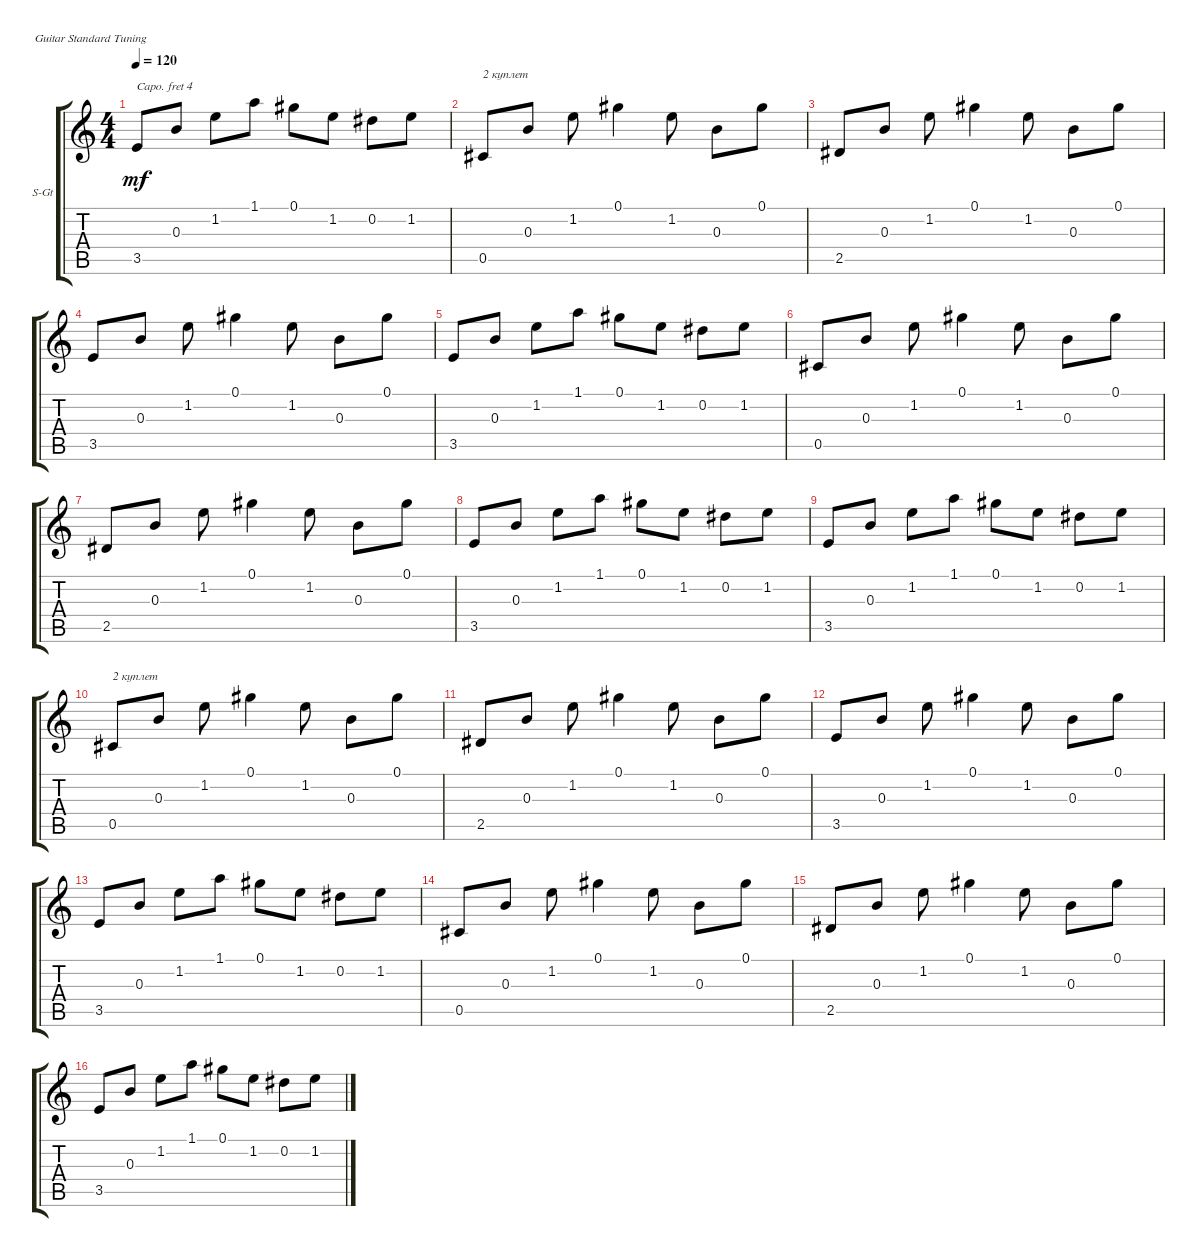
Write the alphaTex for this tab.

\defaultSystemsLayout 4
\bracketExtendMode groupsimilarinstruments
\firstSystemTrackNameOrientation horizontal
\otherSystemsTrackNameOrientation horizontal
\track ("Guitar 1" "S-Gt") {instrument acousticguitarsteel}
\staff {score tabs}
\capo 4
\tuning (E4 B3 G3 D3 A2 E2)
\ts (4 4)
\tempo 120
\clef g2
\ks c
3.5.8{dy mf} 0.3.8 1.2.8 1.1.8 0.1.8 1.2.8 0.2.8 1.2.8 |
0.5.8{txt "2 куплет"} 0.3.8 1.2.8 0.1.4 1.2.8 0.3.8 0.1.8 |
2.5.8 0.3.8 1.2.8 0.1.4 1.2.8 0.3.8 0.1.8 |
3.5.8 0.3.8 1.2.8 0.1.4 1.2.8 0.3.8 0.1.8 |
3.5.8 0.3.8 1.2.8 1.1.8 0.1.8 1.2.8 0.2.8 1.2.8 |
0.5.8 0.3.8 1.2.8 0.1.4 1.2.8 0.3.8 0.1.8 |
2.5.8 0.3.8 1.2.8 0.1.4 1.2.8 0.3.8 0.1.8 |
3.5.8 0.3.8 1.2.8 1.1.8 0.1.8 1.2.8 0.2.8 1.2.8 |
3.5.8 0.3.8 1.2.8 1.1.8 0.1.8 1.2.8 0.2.8 1.2.8 |
0.5.8{txt "2 куплет"} 0.3.8 1.2.8 0.1.4 1.2.8 0.3.8 0.1.8 |
2.5.8 0.3.8 1.2.8 0.1.4 1.2.8 0.3.8 0.1.8 |
3.5.8 0.3.8 1.2.8 0.1.4 1.2.8 0.3.8 0.1.8 |
3.5.8 0.3.8 1.2.8 1.1.8 0.1.8 1.2.8 0.2.8 1.2.8 |
0.5.8 0.3.8 1.2.8 0.1.4 1.2.8 0.3.8 0.1.8 |
2.5.8 0.3.8 1.2.8 0.1.4 1.2.8 0.3.8 0.1.8 |
3.5.8 0.3.8 1.2.8 1.1.8 0.1.8 1.2.8 0.2.8 1.2.8
